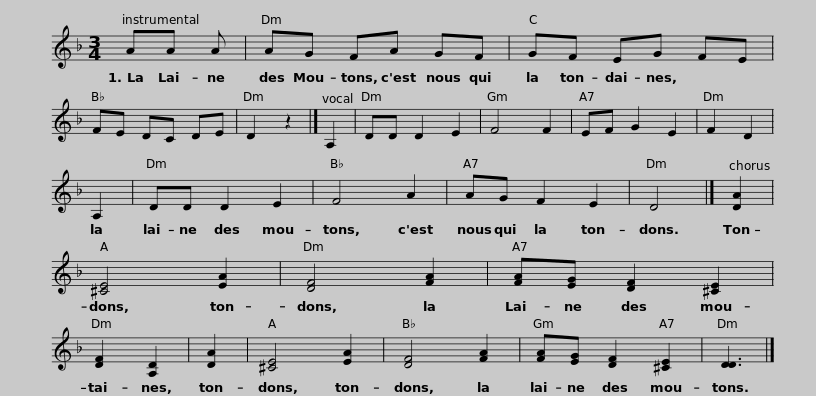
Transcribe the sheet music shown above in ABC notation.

X:1
L:1/8
M:3/4
I:linebreak $
K:Dmin
V:1 treble
V:1
 AA A | AG FA GF | GF EG FE | FE DC DE | D2 z2 |] %5
 A,2 | DD D2 E2 |$ F4 F2 | EF G2 E2 | F2 D2 | %10
 A,2 | DD D2 E2 | F4 A2 | AG F2 E2 | D4 |] %15
 [DA]2 | [^CE]4 [EA]2 |$ [DF]4 [FA]2 | [FA][EG] [DF]2 [^CE]2 | [DF]2 [A,D]2 | %20
 [DA]2 | [^CE]4 [EA]2 | [DF]4 [FA]2 | [FA][EG] [DF]2 [^CE]2 | [DD]3 |] %25
